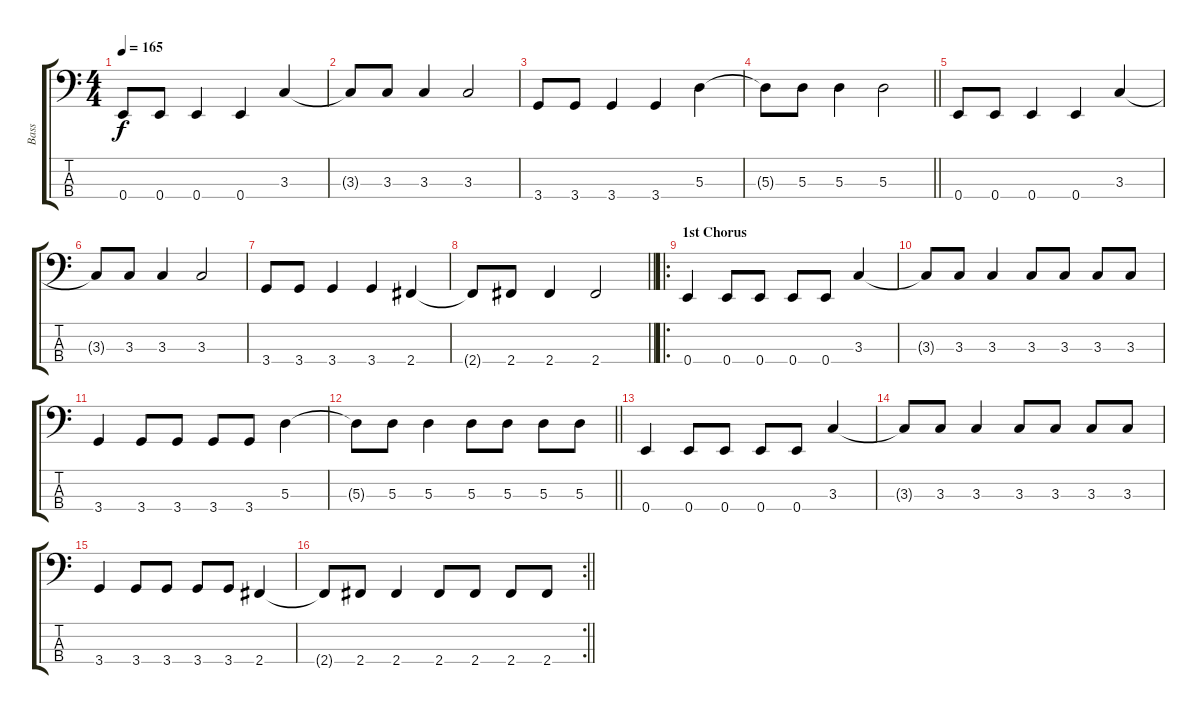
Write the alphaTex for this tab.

\track ("Bass" "Bass") {instrument electricbassfinger}
\staff {score tabs}
\tuning (G2 D2 A1 E1) {hide}
\ts (4 4)
\tempo 165
\clef f4
\ks c
0.4.8{dy f} 0.4.8 0.4.4 0.4.4 3.3.4 |
3.3{t}.8 3.3.8 3.3.4 3.3.2 |
3.4.8 3.4.8 3.4.4 3.4.4 5.3.4 |
\barLineRight lightlight
5.3{t}.8 5.3.8 5.3.4 5.3.2 |
0.4.8 0.4.8 0.4.4 0.4.4 3.3.4 |
3.3{t}.8 3.3.8 3.3.4 3.3.2 |
3.4.8 3.4.8 3.4.4 3.4.4 2.4.4 |
\barLineRight lightlight
2.4{t}.8 2.4.8 2.4.4 2.4.2 |
\ro
\section ("" "1st Chorus")
0.4.4 0.4.8 0.4.8 0.4.8 0.4.8 3.3.4 |
3.3{t}.8 3.3.8 3.3.4 3.3.8 3.3.8 3.3.8 3.3.8 |
3.4.4 3.4.8 3.4.8 3.4.8 3.4.8 5.3.4 |
\barLineRight lightlight
5.3{t}.8 5.3.8 5.3.4 5.3.8 5.3.8 5.3.8 5.3.8 |
0.4.4 0.4.8 0.4.8 0.4.8 0.4.8 3.3.4 |
3.3{t}.8 3.3.8 3.3.4 3.3.8 3.3.8 3.3.8 3.3.8 |
3.4.4 3.4.8 3.4.8 3.4.8 3.4.8 2.4.4 |
\rc 2
\barLineRight lightlight
2.4{t}.8 2.4.8 2.4.4 2.4.8 2.4.8 2.4.8 2.4.8
